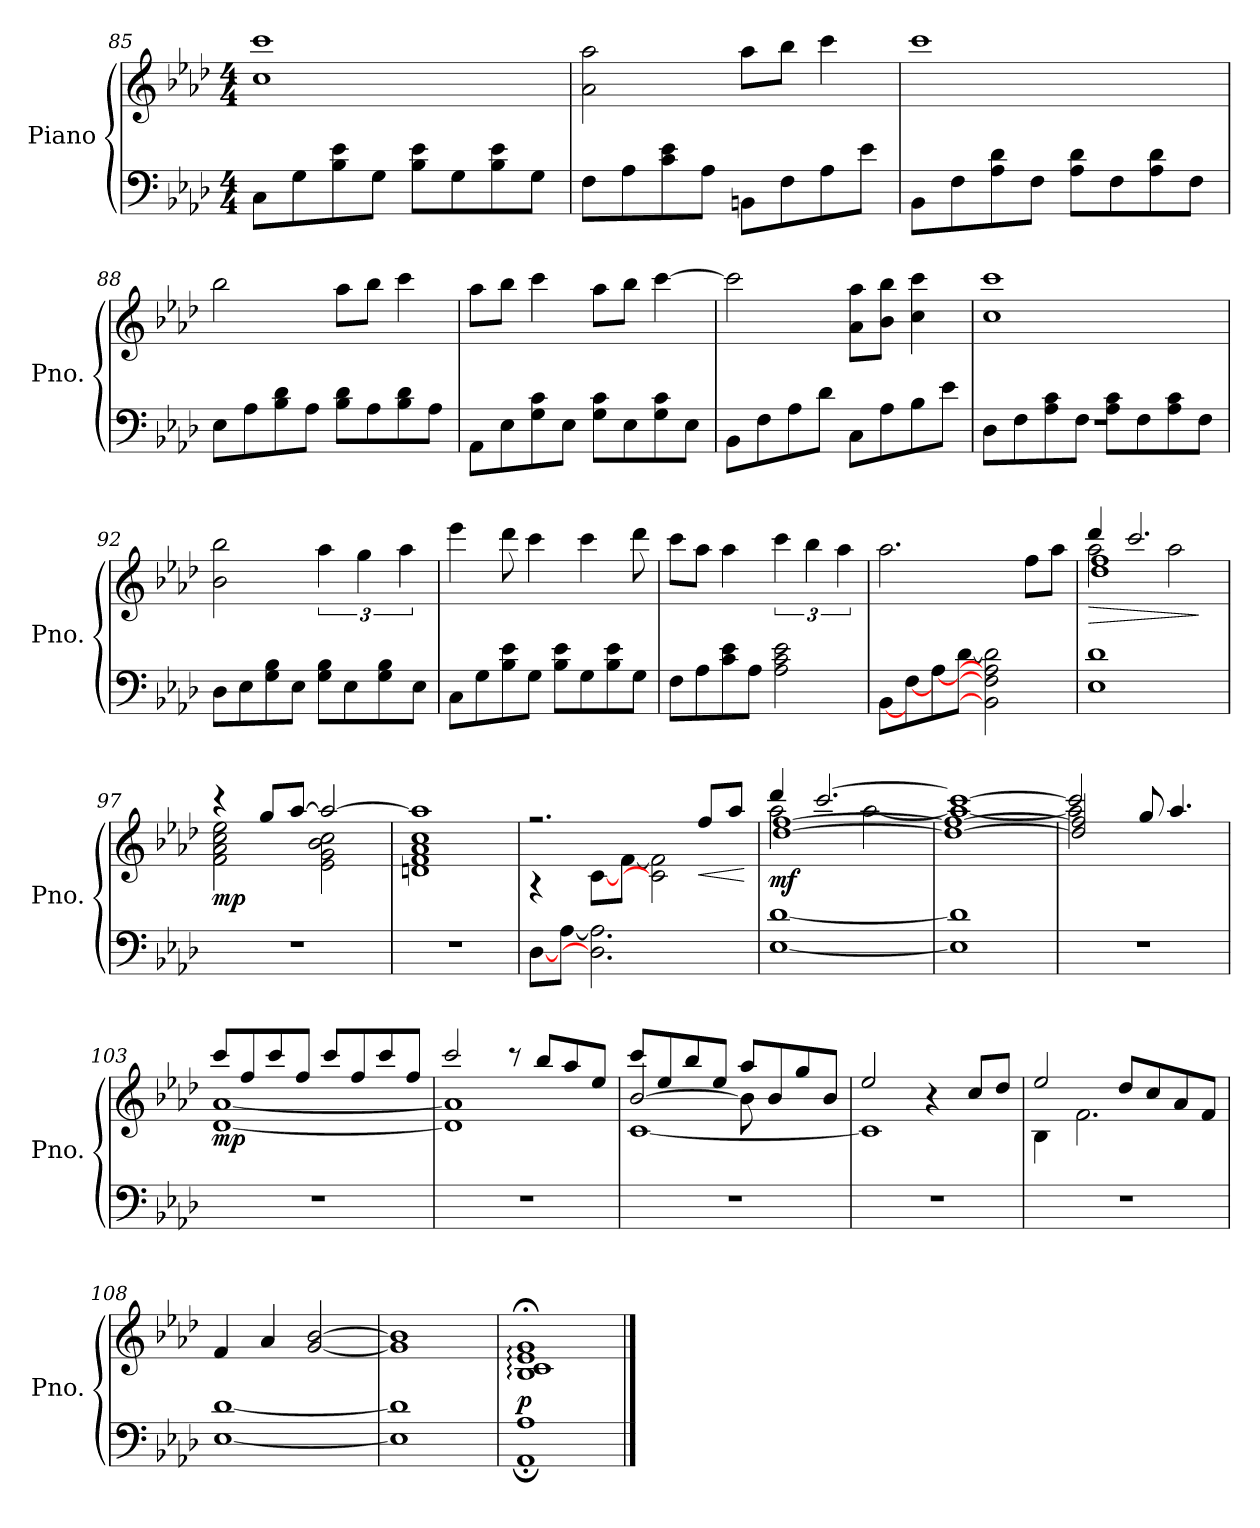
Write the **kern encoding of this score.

**kern	**kern	**dynam
*part1	*part1	*part1
*staff2	*staff1	*staff1/2
*I"Piano	*	*
*I'Pno.	*	*
!!LO:PB:g=z
*clefF4	*clefG2	*
*k[b-e-a-d-]	*k[b-e-a-d-]	*
*M4/4	*M4/4	*
=85	=85	=85
*^	*^	*
1ryy	8C\L	1cc 1ccc	1ryy	.
.	8G\	.	.	.
.	8B-\ 8e-\	.	.	.
.	8G\J	.	.	.
.	8B-\ 8e-\L	.	.	.
.	8G\	.	.	.
.	8B-\ 8e-\	.	.	.
.	8G\J	.	.	.
*	*	*v	*v	*
=86	=86	=86	=86
1ryy	8F\L	2a-\ 2aa-\	.
.	8A-\	.	.
.	8c\ 8e-\	.	.
.	8A-\J	.	.
.	8BBn\L	8aa-\L	.
.	8F\	8bb-\J	.
.	8A-\	4ccc\	.
.	8e-\J	.	.
=87	=87	=87	=87
1ryy	8BB-\L	1ccc	.
.	8F\	.	.
.	8A-\ 8d-\	.	.
.	8F\J	.	.
.	8A-\ 8d-\L	.	.
.	8F\	.	.
.	8A-\ 8d-\	.	.
.	8F\J	.	.
=88	=88	=88	=88
1ryy	8E-\L	2bb-\	.
.	8A-\	.	.
.	8B-\ 8d-\	.	.
.	8A-\J	.	.
.	8B-\ 8d-\L	8aa-\L	.
.	8A-\	8bb-\J	.
.	8B-\ 8d-\	4ccc\	.
.	8A-\J	.	.
!!LO:LB:g=z
=89	=89	=89	=89
1ryy	8AA-\L	8aa-\L	.
.	8E-\	8bb-\J	.
.	8G\ 8c\	4ccc\	.
.	8E-\J	.	.
.	8G\ 8c\L	8aa-\L	.
.	8E-\	8bb-\J	.
.	8G\ 8c\	[4ccc\	.
.	8E-\J	.	.
=90	=90	=90	=90
1ryy	8BB-\L	2ccc\]	.
.	8F\	.	.
.	8A-\	.	.
.	8d-\J	.	.
.	8C\L	8a-\ 8aa-\L	.
.	8A-\	8b-\ 8bb-\J	.
.	8B-\	4cc\ 4ccc\	.
.	8e-\J	.	.
=91	=91	=91	=91
*	*^	*^	*
1ryy	8D-\L	1r	1cc 1ccc	1ryy	.
.	8F\	.	.	.	.
.	8A-\ 8c\	.	.	.	.
.	8F\J	.	.	.	.
.	8A-\ 8c\L	.	.	.	.
.	8F\	.	.	.	.
.	8A-\ 8c\	.	.	.	.
.	8F\J	.	.	.	.
*	*v	*v	*	*	*
*	*	*v	*v	*
=92	=92	=92	=92
1ryy	8D-\L	2b-\ 2bb-\	.
.	8E-\	.	.
.	8G\ 8B-\	.	.
.	8E-\J	.	.
.	8G\ 8B-\L	6aa-\	.
.	8E-\	.	.
.	.	6gg\	.
.	8G\ 8B-\	.	.
.	.	6aa-\	.
.	8E-\J	.	.
!!LO:LB:g=z
=93	=93	=93	=93
1ryy	8C\L	4eee-\	.
.	8G\	.	.
.	8B-\ 8e-\	8ddd-\	.
.	8G\J	4ccc\	.
.	8B-\ 8e-\L	.	.
.	8G\	4ccc\	.
.	8B-\ 8e-\	.	.
.	8G\J	8ddd-\	.
=94	=94	=94	=94
1ryy	8F\L	8ccc\L	.
.	8A-\	8aa-\J	.
.	8c\ 8e-\	4aa-\	.
.	8A-\J	.	.
.	2A-\ 2c\ 2e-\	6ccc\	.
.	.	6bb-\	.
.	.	6aa-\	.
=95	=95	=95	=95
1ryy	[8BB-\L	2.aa-\	.
.	[8F\	.	.
.	[8A-\	.	.
.	[8d-\J	.	.
.	2BB-\] 2F\] 2A-\] 2d-\]	.	.
.	.	8ff\L	.
.	.	8aa-\J	.
=96	=96	=96	=96
!	!	!	!LO:HP:b
*	*	*^	*
*	*	*	*^	*
1ryy	1E- 1d-	4ddd-/	2aa-\	1dd- 1ff	>
.	.	2.ccc/	.	.	.
.	.	.	2aa-\	.	.
*v	*v	*	*	*	*
*	*v	*v	*v	*
.	.	]
=97	=97	=97
*	*^	*
!	!	!	!LO:DY:b
1r	4r	2f\ 2a-\ 2cc\ 2ee-\	mp
.	8gg/L	.	.
.	[8aa-/J	.	.
.	2aa-/_	2e-\ 2g\ 2b-\ 2cc\	.
=98	=98	=98	=98
1r	1aa-]	1dn 1f 1a- 1cc	.
!!LO:LB:g=z	!!
=99	=99	=99	=99
*^	*	*	*
1ryy	[8D-\L	2.r	4r	.
.	[8A-\J	.	.	.
.	2.D-\] 2.A-\]	.	[8c\L	.
.	.	.	[8f\J	.
.	.	.	2c\] 2f\]	.
!	!	!	!	!LO:HP:b
.	.	8ff/L	.	<
.	.	8aa-/J	.	.
*v	*v	*	*	*
*	*v	*v	*
.	.	[
=100	=100	=100
*^	*^	*
*	*	*	*^	*
!	!	!	!	!	!LO:DY:b
1ryy	[1E- [1d-	4ddd-/	2aa-\	[1dd- [1ff	mf
.	.	[2.ccc/	.	.	.
.	.	.	[2aa-\	.	.
=101	=101	=101	=101	=101	=101
1ryy	1E-] 1d-]	1ccc_	1aa-_	1dd-_ 1ff_	.
*v	*v	*	*	*	*
=102	=102	=102	=102	=102
1r	2ccc/]	2aa-\]	2dd-/] 2ff/]	.
.	8gg/	2ryy	2ryy	.
.	4.aa-/	.	.	.
*	*	*v	*v	*
=103	=103	=103	=103
!	!	!	!LO:DY:b
1r	8ccc/L	[1d- [1a-	mp
.	8ff/	.	.
.	8ccc/	.	.
.	8ff/J	.	.
.	8ccc/L	.	.
.	8ff/	.	.
.	8ccc/	.	.
.	8ff/J	.	.
=104	=104	=104	=104
1r	2ccc/	1d-] 1a-]	.
.	8r	.	.
.	8bb-/L	.	.
.	8aa-/	.	.
.	8ee-/J	.	.
!!LO:LB:g=z
=105	=105	=105	=105
!	!	!LO:N:head=open	!
*	*	*^	*
1r	8ccc/L	[1c	[2b-/	.
.	8ee-/	.	.	.
.	8bb-/	.	.	.
.	8ee-/J	.	.	.
.	8aa-/L	.	8b-\]	.
.	8b-/	.	4ryy	.
.	8gg/	.	.	.
.	8b-/J	.	8ryy	.
=106	=106	=106	=106	=106
1r	2ee-/	1c]	1ryy	.
.	4r	.	.	.
.	8cc/L	.	.	.
.	8dd-/J	.	.	.
*	*	*v	*v	*
=107	=107	=107	=107
1r	2ee-/	4B-\	.
.	.	2.f\	.
.	8dd-/L	.	.
.	8cc/	.	.
.	8a-/	.	.
.	8f/J	.	.
*	*v	*v	*
=108	=108	=108
*^	*	*
1ryy	[1E- [1d-	4f/	.
.	.	4a-/	.
.	.	[2g/ [2b-/	.
=109	=109	=109	=109
1ryy	1E-] 1d-]	1g] 1b-]	.
=110	=110	=110	=110
*8ba	*	*	*
!	!	!	!LO:DY:a=2
1ryy	1AAA-;< 1AA-;<	1B-;<: 1c;<: 1e-;<: 1g;<:	p
*X8ba	*	*	*
*v	*v	*	*
==	==	==
*-	*-	*-
